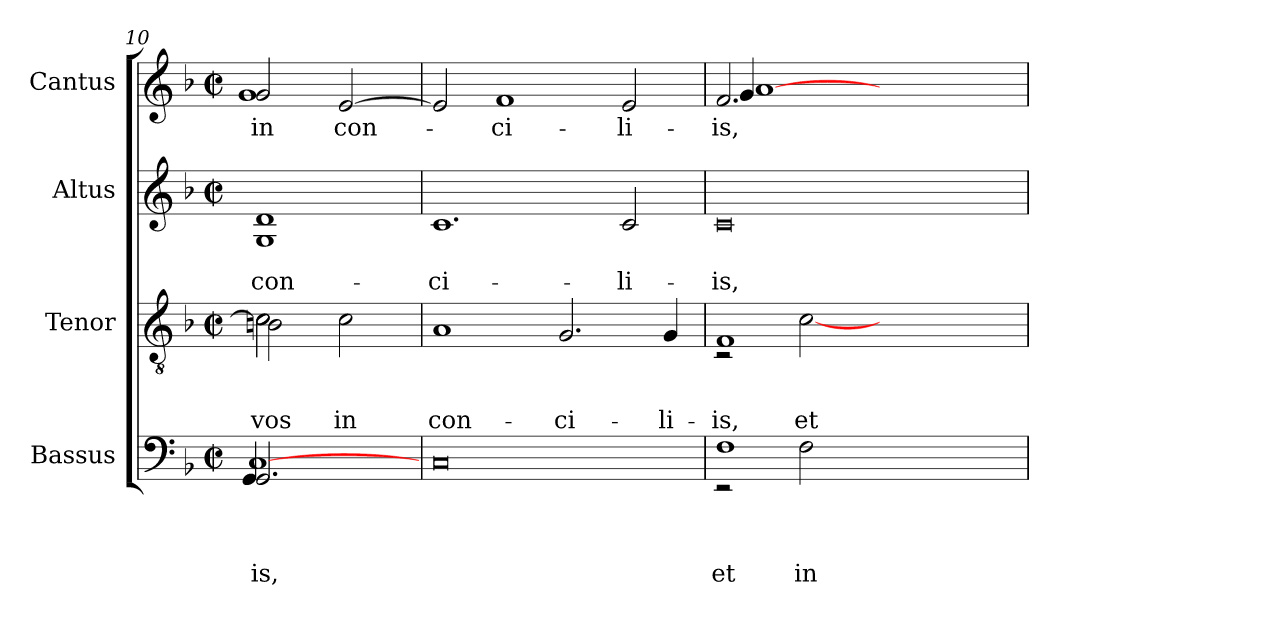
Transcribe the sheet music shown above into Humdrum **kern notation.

**kern	**text	**text	**text	**text	**kern	**text	**text	**text	**kern	**text	**text	**kern	**text
*part4	*part4	*part4	*part4	*part4	*part3	*part3	*part3	*part3	*part2	*part2	*part2	*part1	*part1
*staff4	*staff4	*staff4	*staff4	*staff4	*staff3	*staff3	*staff3	*staff3	*staff2	*staff2	*staff2	*staff1	*staff1
*I"Bassus	*	*	*	*	*I"Tenor	*	*	*	*I"Altus	*	*	*I"Cantus	*
*clefF4	*	*	*	*	*clefGv2	*	*	*	*clefG2	*	*	*clefG2	*
*k[b-]	*	*	*	*	*k[b-]	*	*	*	*k[b-]	*	*	*k[b-]	*
*F:	*	*	*	*	*F:	*	*	*	*F:	*	*	*F:	*
*M2/2	*	*	*	*	*M2/2	*	*	*	*M2/2	*	*	*M2/2	*
*met(c|)	*	*	*	*	*met(c|)	*	*	*	*met(c|)	*	*	*met(c|)	*
=10	=10	=10	=10	=10	=10	=10	=10	=10	=10	=10	=10	=10	=10
!	!	!	!	!LO:LY:b	!	!	!	!	!	!	!	!	!
*^	*	*	*	*	*	*	*	*	*	*	*	*	*
!	!	!	!	!	!LO:LY:b	!	!	!	!	!	!	!	!	!
*	*^	*	*	*	*	*	*	*	*	*	*	*	*	*
!	!	!	!	!	!	!LO:LY:b:rj	!	!	!	!LO:LY:b	!	!	!	!	!
*	*	*	*	*	*	*	*^	*	*	*	*	*	*	*	*
*	*	*	*	*	*	*	*	*^	*	*	*	*	*	*	*	*
!	!	!	!	!	!	!	!	!	!	!	!	!LO:LY:b	!	!	!LO:LY:b	!	!LO:LY:b
*	*	*	*	*	*	*	*	*	*	*	*	*	*	*	*	*^	*
!	!	!	!	!	!	!	!	!	!	!	!	!	!	!	!	!	!	!LO:LY:b
2.GG/	4GG/	[<1C	.	.	.	-is,	2c\]	2Bn\	2c\	.	.	vos	1G 1d	.	con-	2g/	1g	-in
.	2.ryy	.	.	.	.	.	.	.	.	.	.	.	.	.	.	.	.	.
!	!	!	!	!	!	!	!	!	!	!	!	!LO:LY:b	!	!	!	!	!	!LO:LY:b
.	.	.	.	.	.	.	2ryy	2ryy	2c\	.	.	in	.	.	.	[<2e/	.	con-
4ryy	.	.	.	.	.	.	.	.	.	.	.	.	.	.	.	.	.	.
*v	*v	*v	*	*	*	*	*	*	*	*	*	*	*	*	*	*v	*v	*
*	*	*	*	*	*v	*v	*v	*	*	*	*	*	*	*	*
=11	=11	=11	=11	=11	=11	=11	=11	=11	=11	=11	=11	=11	=11
!	!	!	!	!	!	!	!	!LO:LY:b	!	!	!LO:LY:b	!	!
0C	.	.	.	.	1A	.	.	con-	1.c	.	-ci-	2e/]	.
!	!	!	!	!	!	!	!	!	!	!	!	!	!LO:LY:b
.	.	.	.	.	.	.	.	.	.	.	.	1f	ci-
!	!	!	!	!	!	!	!	!LO:LY:b	!	!	!	!	!
.	.	.	.	.	2.G/	.	.	-ci-	.	.	.	.	.
!	!	!	!	!	!	!	!	!	!	!	!LO:LY:b	!	!LO:LY:b
.	.	.	.	.	.	.	.	.	2c/	.	-li-	2e/	-li-
!	!	!	!	!	!	!	!	!LO:LY:b	!	!	!	!	!
.	.	.	.	.	4G/	.	.	-li-	.	.	.	.	.
!!LO:PB:g=z
=12	=12	=12	=12	=12	=12	=12	=12	=12	=12	=12	=12	=12	=12
!	!	!	!	!LO:LY:b	!	!	!	!LO:LY:b	!	!	!LO:LY:b	!	!LO:LY:b
*^	*	*	*	*	*^	*	*	*	*	*	*	*^	*
*	*	*	*	*	*	*	*	*	*	*	*	*	*	*	*^	*
1F	2rEE	.	.	.	et	1F	2rC	.	.	-is,	0c	.	-is,	2.f/	4g/	[<1a	-is,
.	.	.	.	.	.	.	.	.	.	.	.	.	.	.	1ryy	.	.
!	!	!	!	!	!LO:LY:b	!	!	!	!	!LO:LY:b	!	!	!	!	!	!	!
.	2F\	.	.	.	in	.	[>2c\	.	.	et	.	.	.	.	.	.	.
.	.	.	.	.	.	.	.	.	.	.	.	.	.	1ryy	.	.	.
1ryy	1ryy	.	.	.	.	1ryy	1ryy	.	.	.	.	.	.	.	.	1ryy	.
.	.	.	.	.	.	.	.	.	.	.	.	.	.	.	2.ryy	.	.
.	.	.	.	.	.	.	.	.	.	.	.	.	.	4ryy	.	.	.
*v	*v	*	*	*	*	*	*	*	*	*	*	*	*	*v	*v	*v	*
*	*	*	*	*	*v	*v	*	*	*	*	*	*	*	*
=	=	=	=	=	=	=	=	=	=	=	=	=	=
*-	*-	*-	*-	*-	*-	*-	*-	*-	*-	*-	*-	*-	*-
